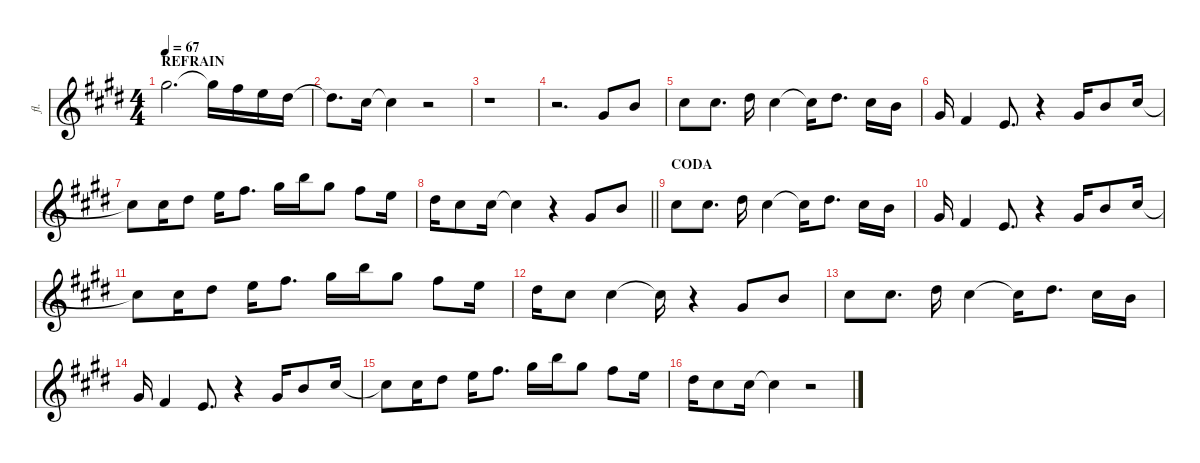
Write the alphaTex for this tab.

\defaultSystemsLayout 4
\hideDynamics
\bracketExtendMode groupsimilarinstruments
\otherSystemsTrackNameOrientation horizontal
\track ("Vocal" "fl.") {defaultSystemsLayout 4 instrument flute}
\staff {score}
\tuning (E4 B3 G3 D3 A2 E2)
\ts (4 4)
\section ("" "REFRAIN")
\tempo 67
\clef g2
\ks c#minor
16.1{acc #}.2{d dy fff beam Down} 16.1{t acc #}.16{dy f beam Down} 14.1{acc #}.16{dy fff beam Down} 12.1{acc forcenatural}.16{beam Down} 11.1{acc #}.16{beam Down} |
11.1{t acc #}.8{d beam Down} 9.1{acc #}.16{beam Down} 9.1{t acc #}.4{beam Down} r.2{beam Down} |
r.1{beam Down} |
r.2{d beam Down} 4.1{acc #}.8{dy ff beam Up} 7.1{acc forcenatural}.8{beam Up} |
9.1{acc #}.8{beam Down} 9.1{acc #}.8{d beam Down} 11.1{acc #}.16{beam Down} 9.1{acc #}.4{beam Down} 9.1{t acc #}.16{dy f beam Down} 11.1{acc #}.8{d dy ff beam Down} 9.1{acc #}.16{beam Down} 7.1{acc forcenatural}.16{beam Down} |
9.2{acc #}.16{beam Up} 7.2{acc #}.4{beam Up} 0.1{acc forcenatural}.8{d beam Up} r.4{beam Up} 4.1{acc #}.16{beam Up} 7.1{acc forcenatural}.8{beam Up} 9.1{acc #}.16{beam Up} |
9.1{t acc #}.8{dy f beam Down} 9.1{acc #}.16{dy ff beam Down} 11.1{acc #}.8{beam Down} 12.1{acc forcenatural}.16{beam Down} 14.1{acc #}.8{d beam Down} 16.1{acc #}.16{beam Down} 19.1{acc forcenatural}.16{beam Down} 16.1{acc #}.8{beam Down} 14.1{acc #}.8{beam Down} 12.1{acc forcenatural}.16{beam Down} |
\barLineRight lightlight
11.1{acc #}.16{beam Down} 9.1{acc #}.8{beam Down} 9.1{acc #}.16{beam Down} 9.1{t acc #}.4{dy f beam Down} r.4{beam Down} 9.2{acc #}.8{dy ff beam Up} 7.1{acc forcenatural}.8{beam Up} |
\section ("" "CODA")
9.1{acc #}.8{beam Down} 9.1{acc #}.8{d beam Down} 11.1{acc #}.16{beam Down} 9.1{acc #}.4{beam Down} 9.1{t acc #}.16{dy f beam Down} 11.1{acc #}.8{d dy ff beam Down} 9.1{acc #}.16{beam Down} 7.1{acc forcenatural}.16{beam Down} |
9.2{acc #}.16{beam Up} 7.2{acc #}.4{beam Up} 0.1{acc forcenatural}.8{d beam Up} r.4{beam Up} 4.1{acc #}.16{beam Up} 7.1{acc forcenatural}.8{beam Up} 9.1{acc #}.16{beam Up} |
9.1{t acc #}.8{dy f beam Down} 9.1{acc #}.16{dy ff beam Down} 11.1{acc #}.8{beam Down} 12.1{acc forcenatural}.16{beam Down} 14.1{acc #}.8{d beam Down} 16.1{acc #}.16{beam Down} 19.1{acc forcenatural}.16{beam Down} 16.1{acc #}.8{beam Down} 14.1{acc #}.8{beam Down} 12.1{acc forcenatural}.16{beam Down} |
11.1{acc #}.16{beam Down} 9.1{acc #}.8{beam Down} 9.1{acc #}.4{beam Down} 9.1{t acc #}.16{dy f beam Down} r.4{beam Down} 9.2{acc #}.8{dy ff beam Up} 7.1{acc forcenatural}.8{beam Up} |
9.1{acc #}.8{beam Down} 9.1{acc #}.8{d beam Down} 11.1{acc #}.16{beam Down} 9.1{acc #}.4{beam Down} 9.1{t acc #}.16{dy f beam Down} 11.1{acc #}.8{d beam Down} 9.1{acc #}.16{beam Down} 7.1{acc forcenatural}.16{beam Down} |
9.2{acc #}.16{beam Up} 7.2{acc #}.4{beam Up} 0.1{acc forcenatural}.8{d beam Up} r.4{beam Up} 4.1{acc #}.16{dy mf beam Up} 7.1{acc forcenatural}.8{beam Up} 9.1{acc #}.16{beam Up} |
9.1{t acc #}.8{dy f beam Down} 9.1{acc #}.16{dy mf beam Down} 11.1{acc #}.8{beam Down} 12.1{acc forcenatural}.16{dy mp beam Down} 14.1{acc #}.8{d beam Down} 16.1{acc #}.16{beam Down} 19.1{acc forcenatural}.16{beam Down} 16.1{acc #}.8{beam Down} 14.1{acc #}.8{beam Down} 12.1{acc forcenatural}.16{dy p beam Down} |
11.1{acc #}.16{beam Down} 9.1{acc #}.8{beam Down} 9.1{acc #}.16{beam Down} 9.1{t acc #}.4{dy f beam Down} r.2{beam Down}
